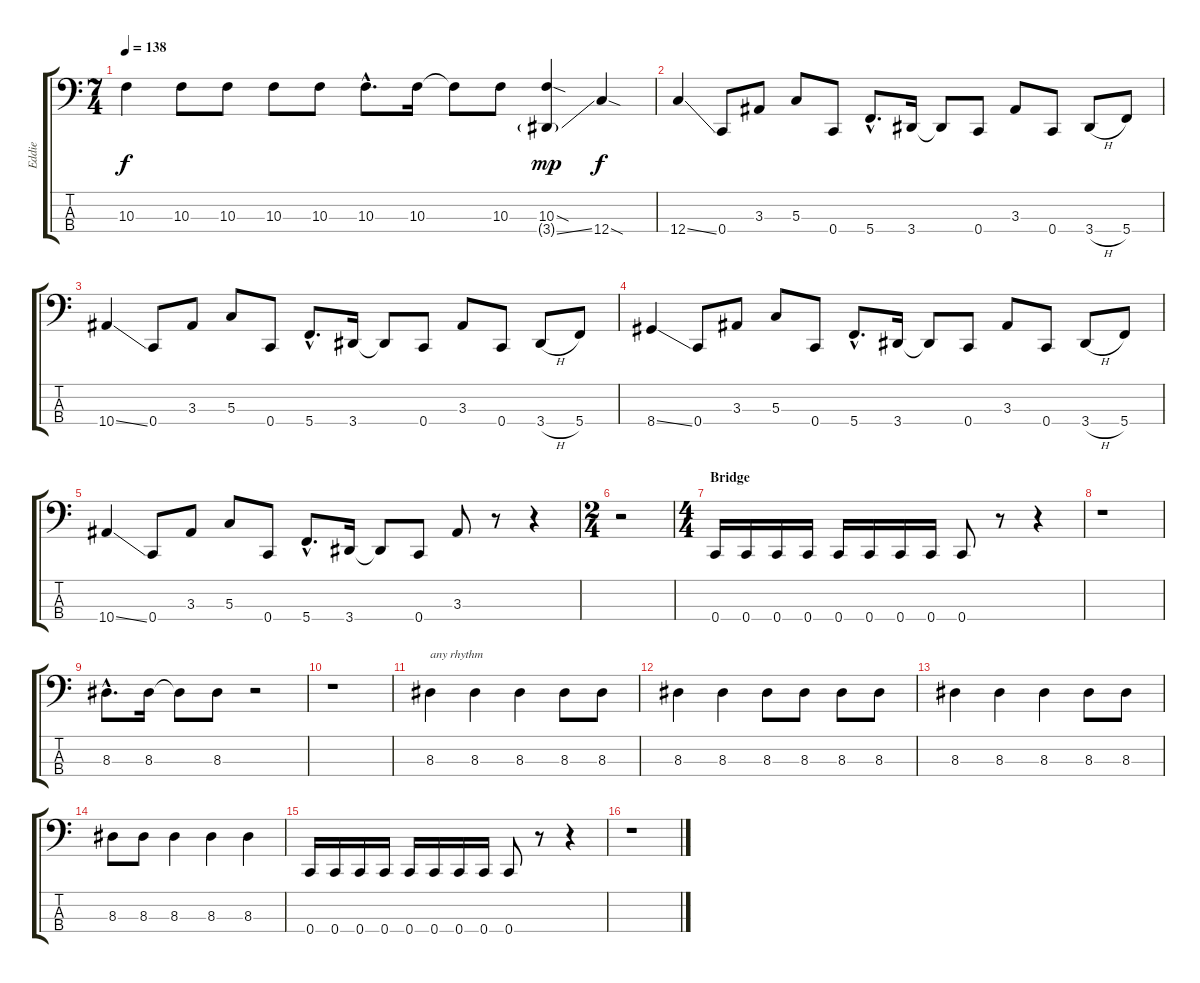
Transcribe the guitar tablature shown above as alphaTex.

\track ("Eddie" "Eddie") {instrument electricbasspick}
\staff {score tabs}
\tuning (F2 C2 G1 C1) {hide}
\ts (7 4)
\tempo 138
\clef f4
\ks c
10.3.4{dy f} 10.3.8 10.3.8 10.3.8 10.3.8 10.3{hac}.8{d} 10.3.16 10.3{t}.8 10.3.8 (10.3{sod} 3.4{ss g}).4{dy mp} 12.4{sod}.4{dy f} |
12.4{ss}.4 0.4.8 3.3.8 5.3.8 0.4.8 5.4{hac}.8{d} 3.4.16 3.4{t}.8 0.4.8 3.3.8 0.4.8 3.4{h}.8 5.4.8 |
10.4{ss}.4 0.4.8 3.3.8 5.3.8 0.4.8 5.4{hac}.8{d} 3.4.16 3.4{t}.8 0.4.8 3.3.8 0.4.8 3.4{h}.8 5.4.8 |
8.4{ss}.4 0.4.8 3.3.8 5.3.8 0.4.8 5.4{hac}.8{d} 3.4.16 3.4{t}.8 0.4.8 3.3.8 0.4.8 3.4{h}.8 5.4.8 |
10.4{ss}.4 0.4.8 3.3.8 5.3.8 0.4.8 5.4{hac}.8{d} 3.4.16 3.4{t}.8 0.4.8 3.3.8 r.8 r.4 |
\ts (2 4)
r.2 |
\ts (4 4)
\section ("" "Bridge")
0.4.16 0.4.16 0.4.16 0.4.16 0.4.16 0.4.16 0.4.16 0.4.16 0.4.8 r.8 r.4 |
r.1 |
8.3{hac}.8{d} 8.3.16 8.3{t}.8 8.3.8 r.2 |
r.1 |
8.3.4{txt "any rhythm"} 8.3.4 8.3.4 8.3.8 8.3.8 |
8.3.4 8.3.4 8.3.8 8.3.8 8.3.8 8.3.8 |
8.3.4 8.3.4 8.3.4 8.3.8 8.3.8 |
8.3.8 8.3.8 8.3.4 8.3.4 8.3.4 |
0.4.16 0.4.16 0.4.16 0.4.16 0.4.16 0.4.16 0.4.16 0.4.16 0.4.8 r.8 r.4 |
r.1
